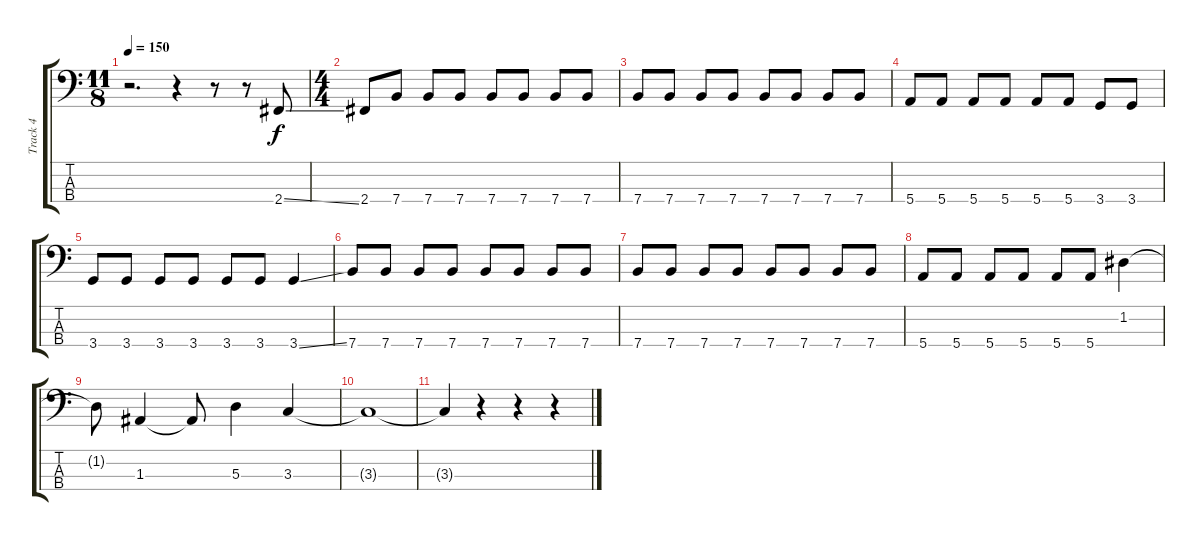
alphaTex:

\track ("Track 4" "Track 4") {instrument electricbasspick}
\staff {score tabs}
\tuning (G2 D2 A1 E1) {hide}
\ts (11 8)
\tempo 150
\clef f4
\ks c
r.2{d dy f} r.4 r.8 r.8 2.4{ss}.8 |
\ts (4 4)
2.4.8 7.4.8 7.4.8 7.4.8 7.4.8 7.4.8 7.4.8 7.4.8 |
7.4.8 7.4.8 7.4.8 7.4.8 7.4.8 7.4.8 7.4.8 7.4.8 |
5.4.8 5.4.8 5.4.8 5.4.8 5.4.8 5.4.8 3.4.8 3.4.8 |
3.4.8 3.4.8 3.4.8 3.4.8 3.4.8 3.4.8 3.4{ss}.4 |
7.4.8 7.4.8 7.4.8 7.4.8 7.4.8 7.4.8 7.4.8 7.4.8 |
7.4.8 7.4.8 7.4.8 7.4.8 7.4.8 7.4.8 7.4.8 7.4.8 |
5.4.8 5.4.8 5.4.8 5.4.8 5.4.8 5.4.8 1.2.4 |
1.2{t}.8 1.3.4 1.3{t}.8 5.3.4 3.3.4 |
3.3{t}.1 |
3.3{t}.4 r.4 r.4 r.4
